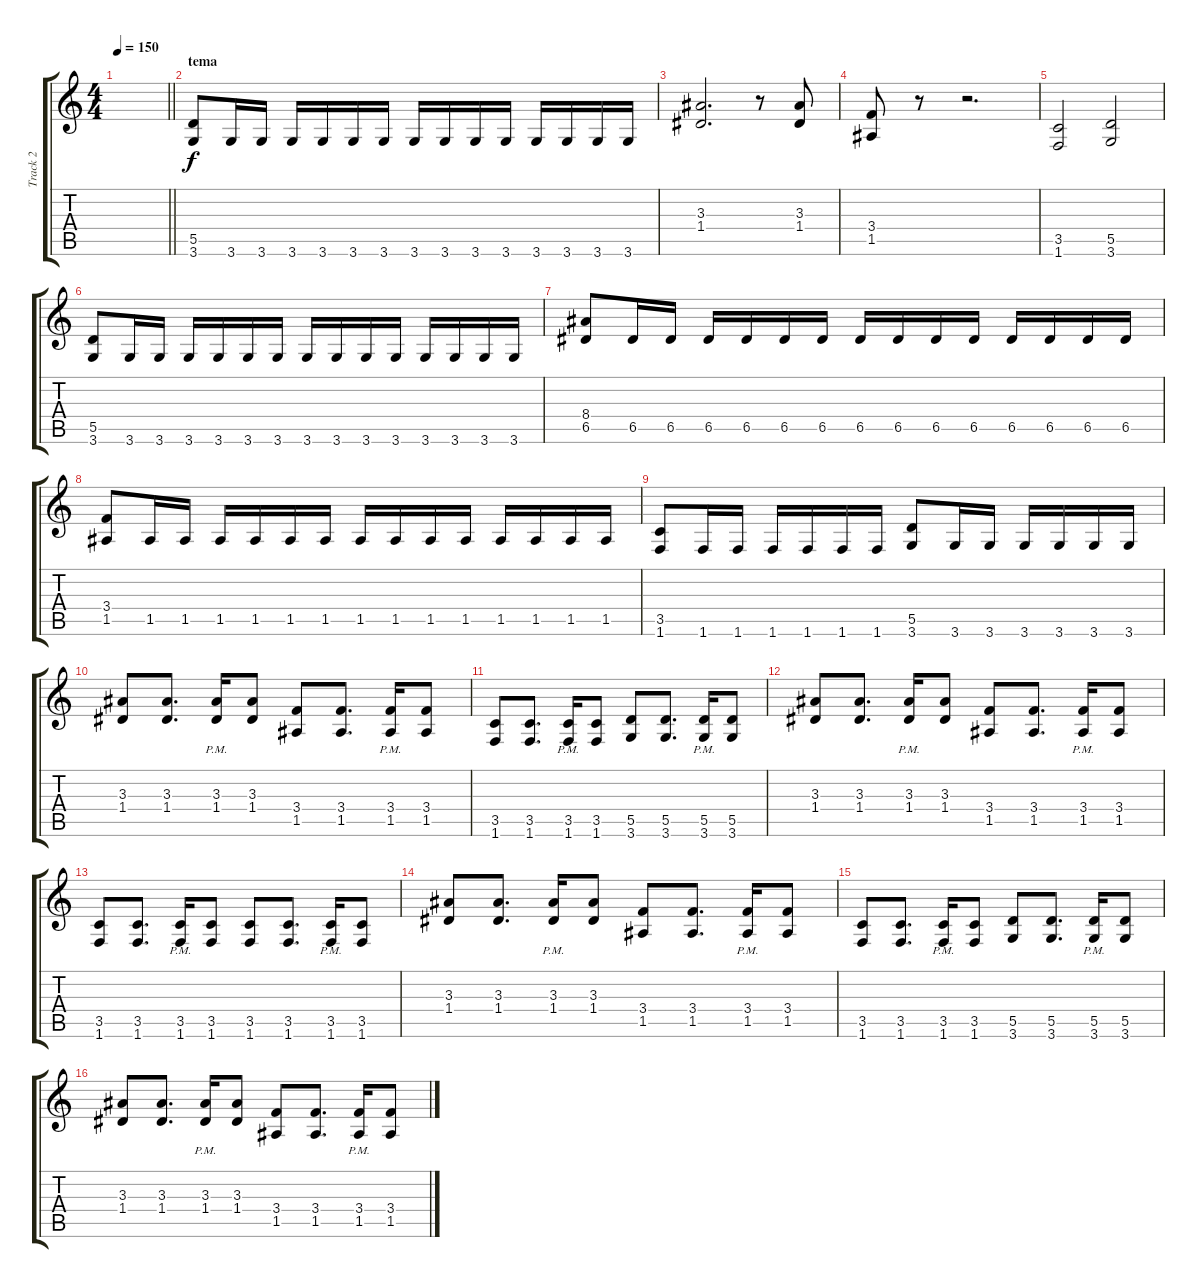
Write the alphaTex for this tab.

\track ("Track 2" "Track 2") {instrument distortionguitar}
\staff {score tabs}
\tuning (E4 B3 G3 D3 A2 E2) {hide}
\ts (4 4)
\tempo 150
\clef g2
\barLineRight lightlight
\ks c
|
\section ("" "tema")
(5.5 3.6).8 3.6.16 3.6.16 3.6.16 3.6.16 3.6.16 3.6.16 3.6.16 3.6.16 3.6.16 3.6.16 3.6.16 3.6.16 3.6.16 3.6.16 |
(3.3 1.4).2{d} r.8 (3.3 1.4).8 |
(3.4 1.5).8 r.8 r.2{d} |
(3.5 1.6).2 (5.5 3.6).2 |
(5.5 3.6).8 3.6.16 3.6.16 3.6.16 3.6.16 3.6.16 3.6.16 3.6.16 3.6.16 3.6.16 3.6.16 3.6.16 3.6.16 3.6.16 3.6.16 |
(8.4 6.5).8 6.5.16 6.5.16 6.5.16 6.5.16 6.5.16 6.5.16 6.5.16 6.5.16 6.5.16 6.5.16 6.5.16 6.5.16 6.5.16 6.5.16 |
(3.4 1.5).8 1.5.16 1.5.16 1.5.16 1.5.16 1.5.16 1.5.16 1.5.16 1.5.16 1.5.16 1.5.16 1.5.16 1.5.16 1.5.16 1.5.16 |
(3.5 1.6).8 1.6.16 1.6.16 1.6.16 1.6.16 1.6.16 1.6.16 (5.5 3.6).8 3.6.16 3.6.16 3.6.16 3.6.16 3.6.16 3.6.16 |
(3.3 1.4).8 (3.3 1.4).8{d} (3.3{pm} 1.4{pm}).16 (3.3 1.4).8 (3.4 1.5).8 (3.4 1.5).8{d} (3.4{pm} 1.5{pm}).16 (3.4 1.5).8 |
(3.5 1.6).8 (3.5 1.6).8{d} (3.5{pm} 1.6{pm}).16 (3.5 1.6).8 (5.5 3.6).8 (5.5 3.6).8{d} (5.5{pm} 3.6{pm}).16 (5.5 3.6).8 |
(3.3 1.4).8 (3.3 1.4).8{d} (3.3{pm} 1.4{pm}).16 (3.3 1.4).8 (3.4 1.5).8 (3.4 1.5).8{d} (3.4{pm} 1.5{pm}).16 (3.4 1.5).8 |
(3.5 1.6).8 (3.5 1.6).8{d} (3.5{pm} 1.6{pm}).16 (3.5 1.6).8 (3.5 1.6).8 (3.5 1.6).8{d} (3.5{pm} 1.6{pm}).16 (3.5 1.6).8 |
(3.3 1.4).8 (3.3 1.4).8{d} (3.3{pm} 1.4{pm}).16 (3.3 1.4).8 (3.4 1.5).8 (3.4 1.5).8{d} (3.4{pm} 1.5{pm}).16 (3.4 1.5).8 |
(3.5 1.6).8 (3.5 1.6).8{d} (3.5{pm} 1.6{pm}).16 (3.5 1.6).8 (5.5 3.6).8 (5.5 3.6).8{d} (5.5{pm} 3.6{pm}).16 (5.5 3.6).8 |
(3.3 1.4).8 (3.3 1.4).8{d} (3.3{pm} 1.4{pm}).16 (3.3 1.4).8 (3.4 1.5).8 (3.4 1.5).8{d} (3.4{pm} 1.5{pm}).16 (3.4 1.5).8
